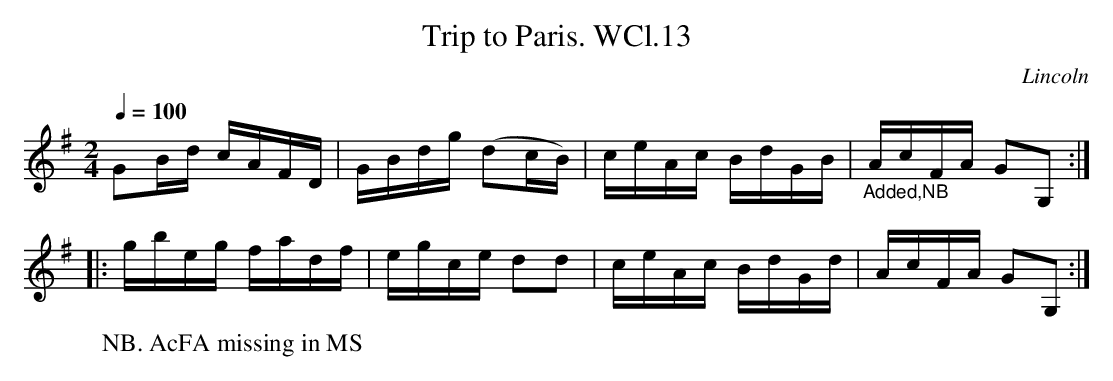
X:1
T:Trip to Paris. WCl.13
M:2/4
L:1/16
Q:1/4=100
O:Lincoln
K:G
G2Bd cAFD|GBdg (d2cB)|ceAc BdGB|\
"_Added,NB"AcFA G2G,2:|!
|:gbeg fadf|egce d2d2|ceAc BdGd|AcFA G2G,2:|
W:NB. AcFA missing in MS
